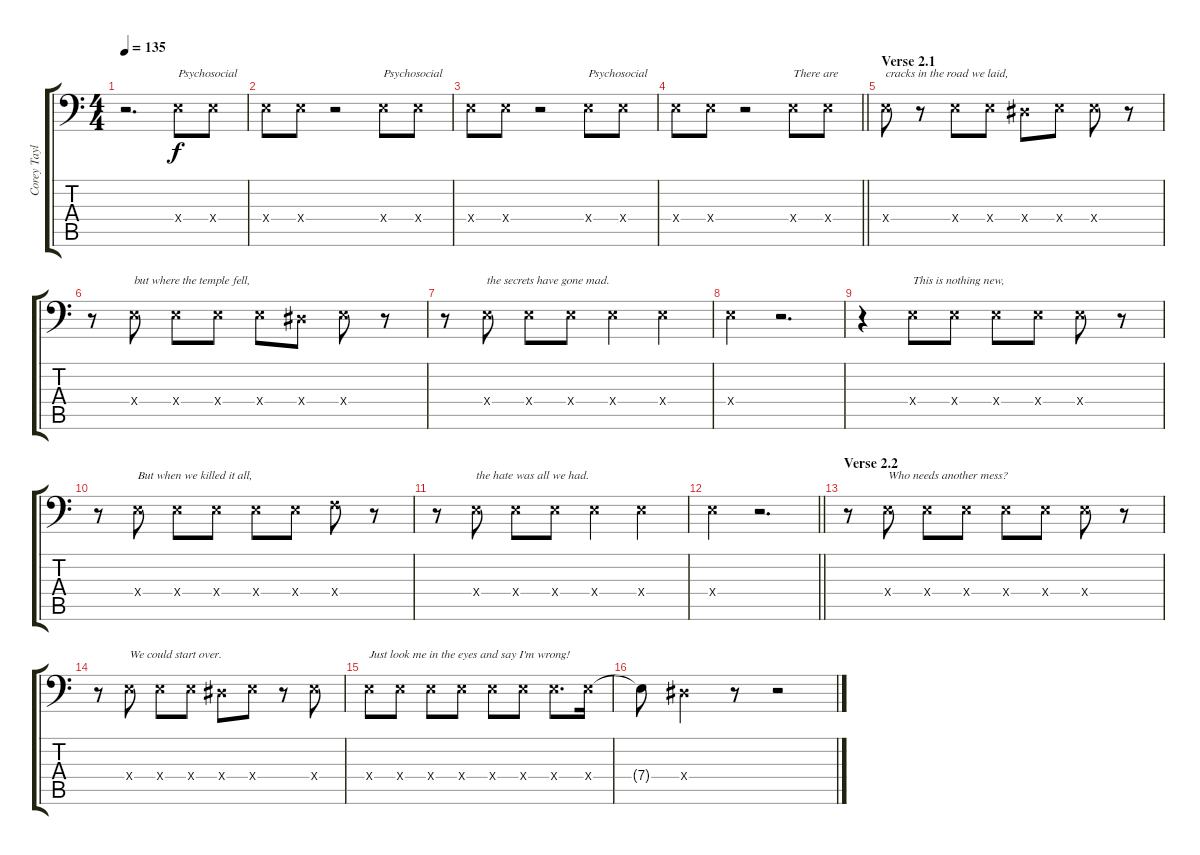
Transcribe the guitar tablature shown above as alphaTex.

\track ("Corey Taylor" "Corey Tayl") {instrument lead2sawtooth}
\staff {score tabs}
\tuning (B3 Gb3 D3 A2 E2 A1) {hide}
\ts (4 4)
\tempo 135
\clef f4
\ks c
r.2{d dy fff} 7.4{x}.8{txt "Psychosocial" dy f} 7.4{x}.8 |
7.4{x}.8 7.4{x}.8 r.2 7.4{x}.8{txt "Psychosocial"} 7.4{x}.8 |
7.4{x}.8 7.4{x}.8 r.2 7.4{x}.8{txt "Psychosocial"} 7.4{x}.8 |
\barLineRight lightlight
7.4{x}.8 7.4{x}.8 r.2 7.4{x}.8{txt "There are"} 7.4{x}.8 |
\section ("" "Verse 2.1")
7.4{x}.8{txt "cracks in the road we laid, "} r.8 7.4{x}.8 7.4{x}.8 6.4{x}.8 7.4{x}.8 7.4{x}.8 r.8 |
r.8 7.4{x}.8{txt "but where the temple fell,"} 7.4{x}.8 7.4{x}.8 7.4{x}.8 6.4{x}.8 7.4{x}.8 r.8 |
r.8 7.4{x}.8{txt "the secrets have gone mad."} 7.4{x}.8 7.4{x}.8 7.4{x}.4 7.4{x}.4 |
7.4{x}.4 r.2{d} |
r.4 7.4{x}.8{txt "This is nothing new, "} 7.4{x}.8 7.4{x}.8 7.4{x}.8 7.4{x}.8 r.8 |
r.8 7.4{x}.8{txt "But when we killed it all, "} 7.4{x}.8 7.4{x}.8 7.4{x}.8 7.4{x}.8 8.4{x}.8 r.8 |
r.8 7.4{x}.8{txt "the hate was all we had."} 7.4{x}.8 7.4{x}.8 7.4{x}.4 7.4{x}.4 |
\barLineRight lightlight
7.4{x}.4 r.2{d} |
\section ("" "Verse 2.2")
r.8 7.4{x}.8{txt "Who needs another mess?"} 7.4{x}.8 7.4{x}.8 7.4{x}.8 7.4{x}.8 7.4{x}.8 r.8 |
r.8 7.4{x}.8{txt "We could start over."} 7.4{x}.8 7.4{x}.8 6.4{x}.8 7.4{x}.8 r.8 7.4{x}.8 |
7.4{x}.8{txt "Just look me in the eyes and say I'm wrong!"} 7.4{x}.8 7.4{x}.8 7.4{x}.8 7.4{x}.8 7.4{x}.8 7.4{x}.8{d} 7.4{x}.16 |
7.4{t}.8 6.4{x}.4 r.8 r.2
